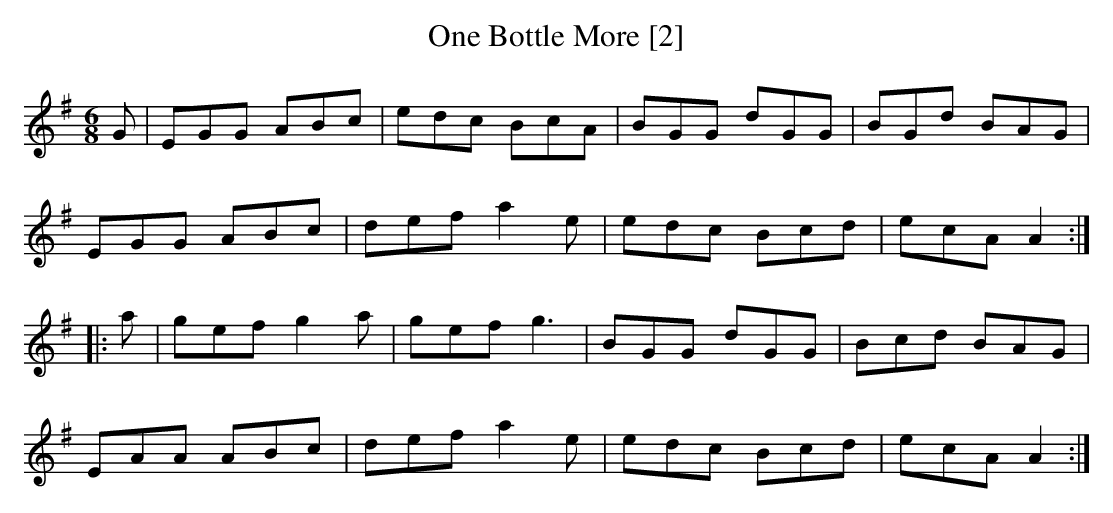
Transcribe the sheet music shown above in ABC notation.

X:1
T:One Bottle More [2]
M:6/8
L:1/8
K:Ador
G | EGG ABc | edc BcA | BGG dGG | BGd BAG |
EGG ABc | def a2e | edc Bcd | ecA A2 :|
|: a | gef g2a | gef g3 | BGG dGG | Bcd BAG |
EAA ABc | def a2e | edc Bcd | ecA A2 :|]
